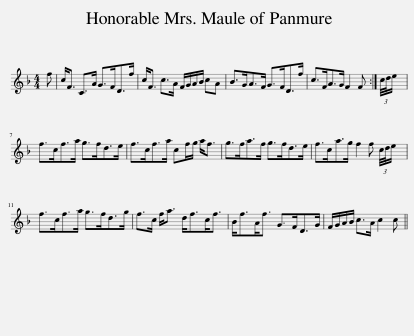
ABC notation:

X:1
L:1/8
M:4/4
I:linebreak $
K:F
V:1 treble
V:1
 f | c<F C>A G>FD>f | c<F c>A F/G/A/B/ cA | B>GA>F G>FD>f | c>FA>G F2 F :| %5
 (3c/4d/4e/ x/12 |$ f>cf>a g>fd>e | f>cf>a cf/g/ a<f | g>fa>f g>fd>e | f>ca>g f2 f (3c/4d/4e/ x/12 |$ %10
 f>cf>a g>fd>g | f>c f<a d<fc<f | B<fA<f G>FD>G | F/G/A/B/ c>A c2 c || %14
